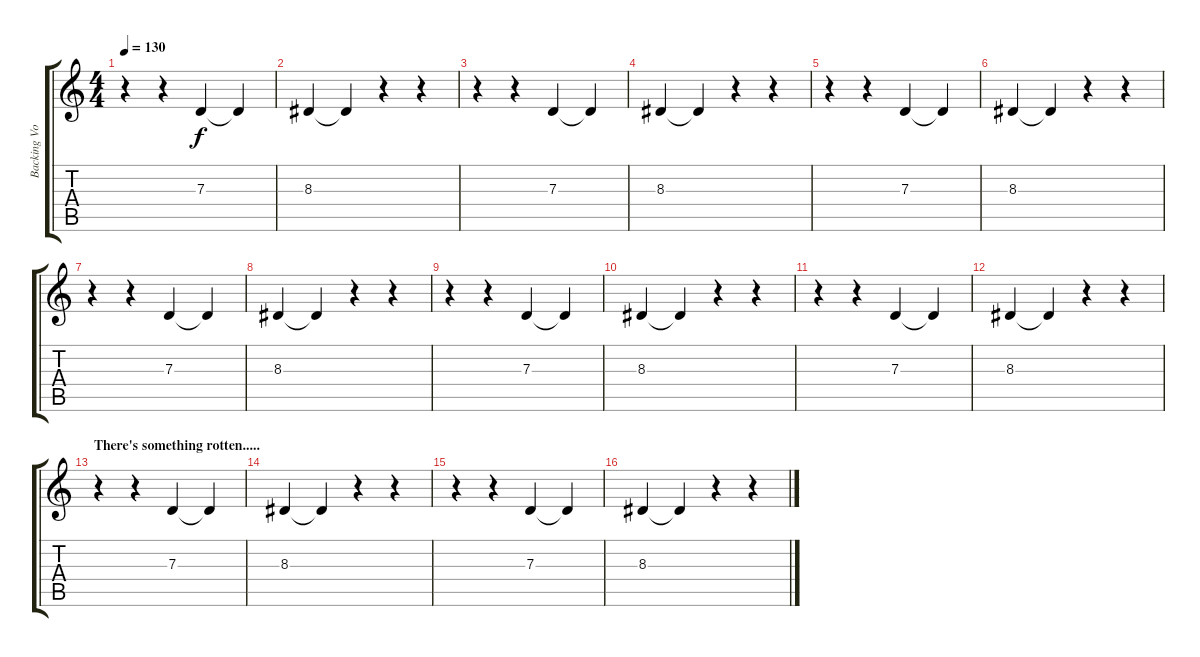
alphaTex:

\track ("Backing Voice" "Backing Vo") {instrument choiraahs}
\staff {score tabs}
\tuning (E4 B3 G3 D3 A2 E2) {hide}
\ts (4 4)
\tempo 130
\clef g2
\ks c
r.4{dy f} r.4 7.3.4 7.3{t}.4 |
8.3.4 8.3{t}.4 r.4 r.4 |
r.4 r.4 7.3.4 7.3{t}.4 |
8.3.4 8.3{t}.4 r.4 r.4 |
r.4 r.4 7.3.4 7.3{t}.4 |
8.3.4 8.3{t}.4 r.4 r.4 |
r.4 r.4 7.3.4 7.3{t}.4 |
8.3.4 8.3{t}.4 r.4 r.4 |
r.4 r.4 7.3.4 7.3{t}.4 |
8.3.4 8.3{t}.4 r.4 r.4 |
r.4 r.4 7.3.4 7.3{t}.4 |
8.3.4 8.3{t}.4 r.4 r.4 |
\section ("" "There's something rotten.....")
r.4 r.4 7.3.4 7.3{t}.4 |
8.3.4 8.3{t}.4 r.4 r.4 |
r.4 r.4 7.3.4 7.3{t}.4 |
8.3.4 8.3{t}.4 r.4 r.4
